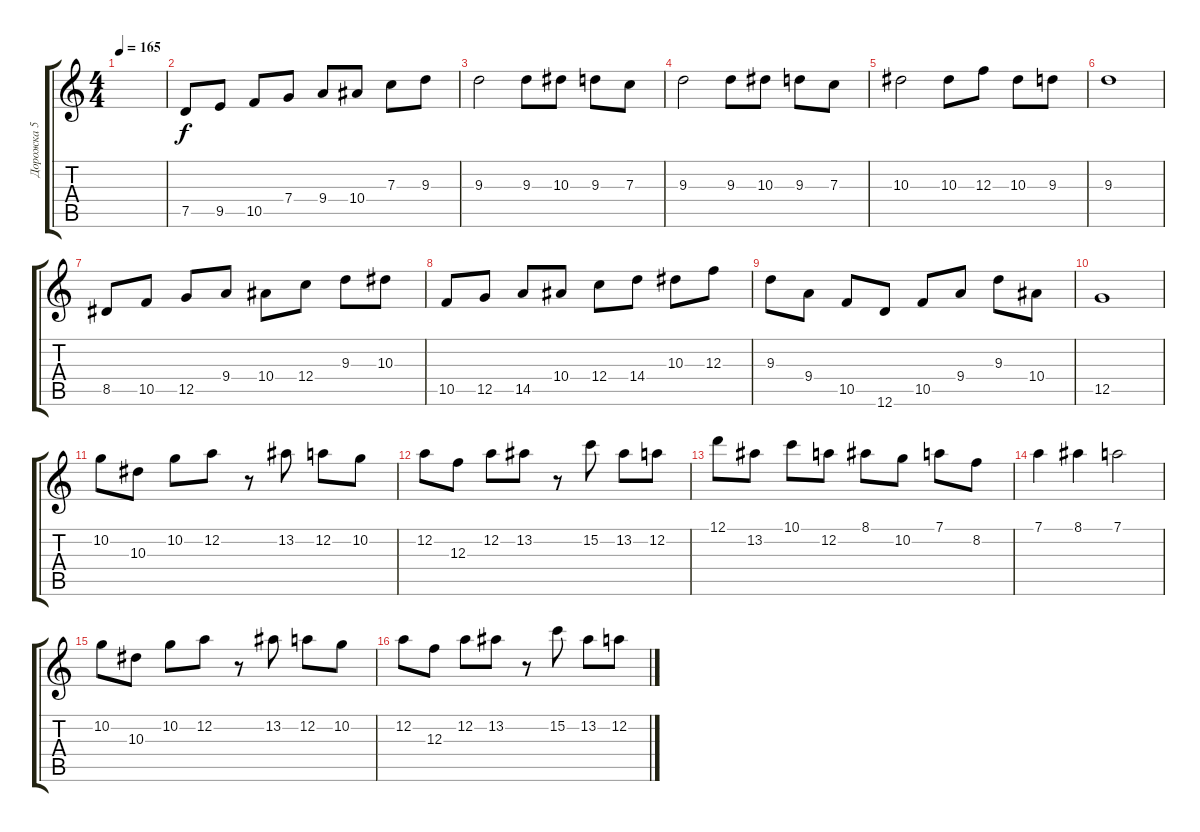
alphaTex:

\track ("Дорожка 5" "Дорожка 5") {instrument distortionguitar}
\staff {score tabs}
\tuning (D4 A3 F3 C3 G2 D2) {hide}
\ts (4 4)
\tempo 165
\clef g2
\ks c
|
7.5.8 9.5.8 10.5.8 7.4.8 9.4.8 10.4.8 7.3.8 9.3.8 |
9.3.2 9.3.8 10.3.8 9.3.8 7.3.8 |
9.3.2 9.3.8 10.3.8 9.3.8 7.3.8 |
10.3.2 10.3.8 12.3.8 10.3.8 9.3.8 |
9.3.1 |
8.5.8 10.5.8 12.5.8 9.4.8 10.4.8 12.4.8 9.3.8 10.3.8 |
10.5.8 12.5.8 14.5.8 10.4.8 12.4.8 14.4.8 10.3.8 12.3.8 |
9.3.8 9.4.8 10.5.8 12.6.8 10.5.8 9.4.8 9.3.8 10.4.8 |
12.5.1 |
10.2.8 10.3.8 10.2.8 12.2.8 r.8 13.2.8 12.2.8 10.2.8 |
12.2.8 12.3.8 12.2.8 13.2.8 r.8 15.2.8 13.2.8 12.2.8 |
12.1.8 13.2.8 10.1.8 12.2.8 8.1.8 10.2.8 7.1.8 8.2.8 |
7.1.4 8.1.4 7.1.2 |
10.2.8 10.3.8 10.2.8 12.2.8 r.8 13.2.8 12.2.8 10.2.8 |
12.2.8 12.3.8 12.2.8 13.2.8 r.8 15.2.8 13.2.8 12.2.8
